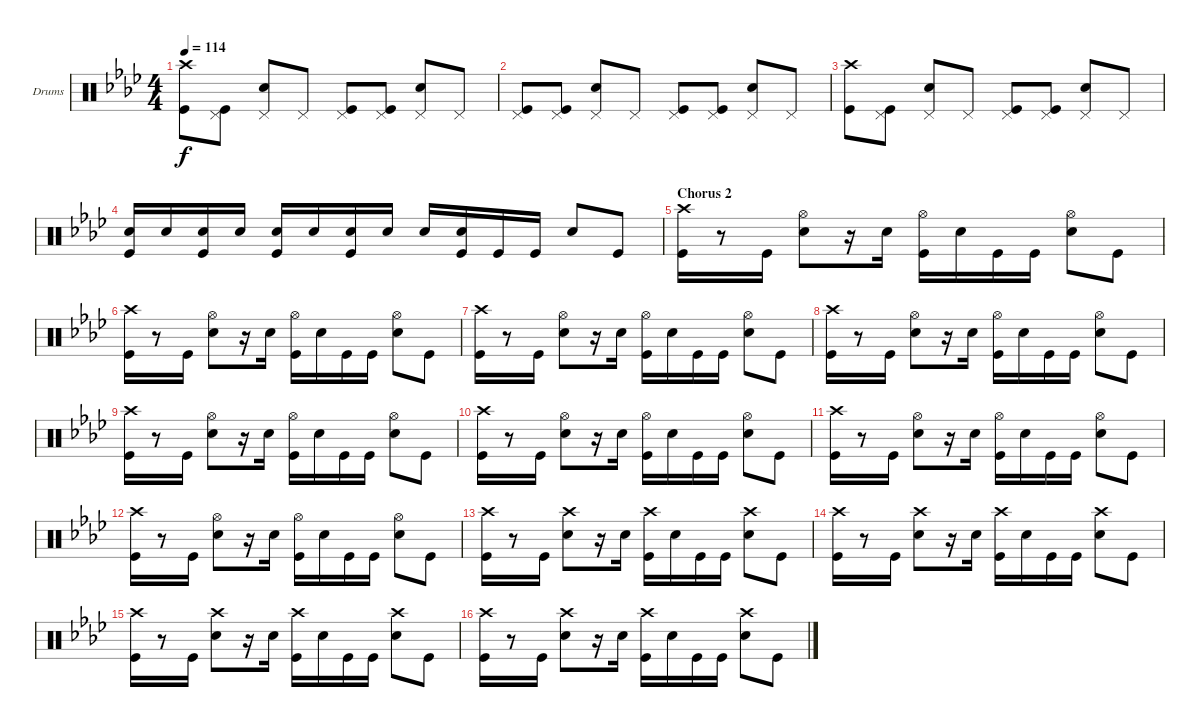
\defaultSystemsLayout 4
\bracketExtendMode groupsimilarinstruments
\firstSystemTrackNameOrientation horizontal
\otherSystemsTrackNameOrientation horizontal
\track ("Drums" "Drums") {instrument percussion}
\staff {score}
\articulation defaults
\ts (4 4)
\tempo 114
\clef neutral
\ks ab
("Kick (hit)" "Crash high (hit)").8{dy f} ("Kick (hit)" "Pedal Hi-Hat (hit)").8 ("Snare (hit) 2" "Pedal Hi-Hat (hit)").8 "Pedal Hi-Hat (hit)".8 ("Kick (hit)" "Pedal Hi-Hat (hit)").8 ("Kick (hit)" "Pedal Hi-Hat (hit)").8 ("Snare (hit) 2" "Pedal Hi-Hat (hit)").8 "Pedal Hi-Hat (hit)".8 |
("Kick (hit)" "Pedal Hi-Hat (hit)").8 ("Kick (hit)" "Pedal Hi-Hat (hit)").8 ("Snare (hit) 2" "Pedal Hi-Hat (hit)").8 "Pedal Hi-Hat (hit)".8 ("Kick (hit)" "Pedal Hi-Hat (hit)").8 ("Kick (hit)" "Pedal Hi-Hat (hit)").8 ("Snare (hit) 2" "Pedal Hi-Hat (hit)").8 "Pedal Hi-Hat (hit)".8 |
("Kick (hit)" "Crash high (hit)").8 ("Kick (hit)" "Pedal Hi-Hat (hit)").8 ("Snare (hit) 2" "Pedal Hi-Hat (hit)").8 "Pedal Hi-Hat (hit)".8 ("Kick (hit)" "Pedal Hi-Hat (hit)").8 ("Kick (hit)" "Pedal Hi-Hat (hit)").8 ("Snare (hit) 2" "Pedal Hi-Hat (hit)").8 "Pedal Hi-Hat (hit)".8 |
("Snare (hit) 2" "Kick (hit)").16 "Snare (hit) 2".16 ("Snare (hit) 2" "Kick (hit)").16 "Snare (hit) 2".16 ("Snare (hit) 2" "Kick (hit)").16 "Snare (hit) 2".16 ("Snare (hit) 2" "Kick (hit)").16 "Snare (hit) 2".16 "Snare (hit) 2".16 ("Snare (hit) 2" "Kick (hit)").16 "Kick (hit)".16 "Kick (hit)".16 "Snare (hit) 2".8 "Kick (hit)".8 |
\section ("" "Chorus 2")
("Kick (hit)" "Crash high (hit)").16 r.8 "Kick (hit)".16 ("Snare (hit) 2" "Hi-Hat (open)").8 r.16 "Snare (hit) 2".16 ("Kick (hit)" "Hi-Hat (open)").16 "Snare (hit) 2".16 "Kick (hit)".16 "Kick (hit)".16 ("Snare (hit) 2" "Hi-Hat (open)").8 "Kick (hit)".8 |
("Kick (hit)" "Crash high (hit)").16 r.8 "Kick (hit)".16 ("Snare (hit) 2" "Hi-Hat (open)").8 r.16 "Snare (hit) 2".16 ("Kick (hit)" "Hi-Hat (open)").16 "Snare (hit) 2".16 "Kick (hit)".16 "Kick (hit)".16 ("Snare (hit) 2" "Hi-Hat (open)").8 "Kick (hit)".8 |
("Kick (hit)" "Crash high (hit)").16 r.8 "Kick (hit)".16 ("Snare (hit) 2" "Hi-Hat (open)").8 r.16 "Snare (hit) 2".16 ("Kick (hit)" "Hi-Hat (open)").16 "Snare (hit) 2".16 "Kick (hit)".16 "Kick (hit)".16 ("Snare (hit) 2" "Hi-Hat (open)").8 "Kick (hit)".8 |
("Kick (hit)" "Crash high (hit)").16 r.8 "Kick (hit)".16 ("Snare (hit) 2" "Hi-Hat (open)").8 r.16 "Snare (hit) 2".16 ("Kick (hit)" "Hi-Hat (open)").16 "Snare (hit) 2".16 "Kick (hit)".16 "Kick (hit)".16 ("Snare (hit) 2" "Hi-Hat (open)").8 "Kick (hit)".8 |
("Kick (hit)" "Crash high (hit)").16 r.8 "Kick (hit)".16 ("Snare (hit) 2" "Hi-Hat (open)").8 r.16 "Snare (hit) 2".16 ("Kick (hit)" "Hi-Hat (open)").16 "Snare (hit) 2".16 "Kick (hit)".16 "Kick (hit)".16 ("Snare (hit) 2" "Hi-Hat (open)").8 "Kick (hit)".8 |
("Kick (hit)" "Crash high (hit)").16 r.8 "Kick (hit)".16 ("Snare (hit) 2" "Hi-Hat (open)").8 r.16 "Snare (hit) 2".16 ("Kick (hit)" "Hi-Hat (open)").16 "Snare (hit) 2".16 "Kick (hit)".16 "Kick (hit)".16 ("Snare (hit) 2" "Hi-Hat (open)").8 "Kick (hit)".8 |
("Kick (hit)" "Crash high (hit)").16 r.8 "Kick (hit)".16 ("Snare (hit) 2" "Hi-Hat (open)").8 r.16 "Snare (hit) 2".16 ("Kick (hit)" "Hi-Hat (open)").16 "Snare (hit) 2".16 "Kick (hit)".16 "Kick (hit)".16 ("Snare (hit) 2" "Hi-Hat (open)").8 "Kick (hit)".8 |
("Kick (hit)" "Crash high (hit)").16 r.8 "Kick (hit)".16 ("Snare (hit) 2" "Hi-Hat (open)").8 r.16 "Snare (hit) 2".16 ("Kick (hit)" "Hi-Hat (open)").16 "Snare (hit) 2".16 "Kick (hit)".16 "Kick (hit)".16 ("Snare (hit) 2" "Hi-Hat (open)").8 "Kick (hit)".8 |
("Kick (hit)" "Crash high (hit)").16 r.8 "Kick (hit)".16 ("Snare (hit) 2" "Crash high (hit)").8 r.16 "Snare (hit) 2".16 ("Kick (hit)" "Crash high (hit)").16 "Snare (hit) 2".16 "Kick (hit)".16 "Kick (hit)".16 ("Snare (hit) 2" "Crash high (hit)").8 "Kick (hit)".8 |
("Kick (hit)" "Crash high (hit)").16 r.8 "Kick (hit)".16 ("Snare (hit) 2" "Crash high (hit)").8 r.16 "Snare (hit) 2".16 ("Kick (hit)" "Crash high (hit)").16 "Snare (hit) 2".16 "Kick (hit)".16 "Kick (hit)".16 ("Snare (hit) 2" "Crash high (hit)").8 "Kick (hit)".8 |
("Kick (hit)" "Crash high (hit)").16 r.8 "Kick (hit)".16 ("Snare (hit) 2" "Crash high (hit)").8 r.16 "Snare (hit) 2".16 ("Kick (hit)" "Crash high (hit)").16 "Snare (hit) 2".16 "Kick (hit)".16 "Kick (hit)".16 ("Snare (hit) 2" "Crash high (hit)").8 "Kick (hit)".8 |
("Kick (hit)" "Crash high (hit)").16 r.8 "Kick (hit)".16 ("Snare (hit) 2" "Crash high (hit)").8 r.16 "Snare (hit) 2".16 ("Kick (hit)" "Crash high (hit)").16 "Snare (hit) 2".16 "Kick (hit)".16 "Kick (hit)".16 ("Snare (hit) 2" "Crash high (hit)").8 "Kick (hit)".8
